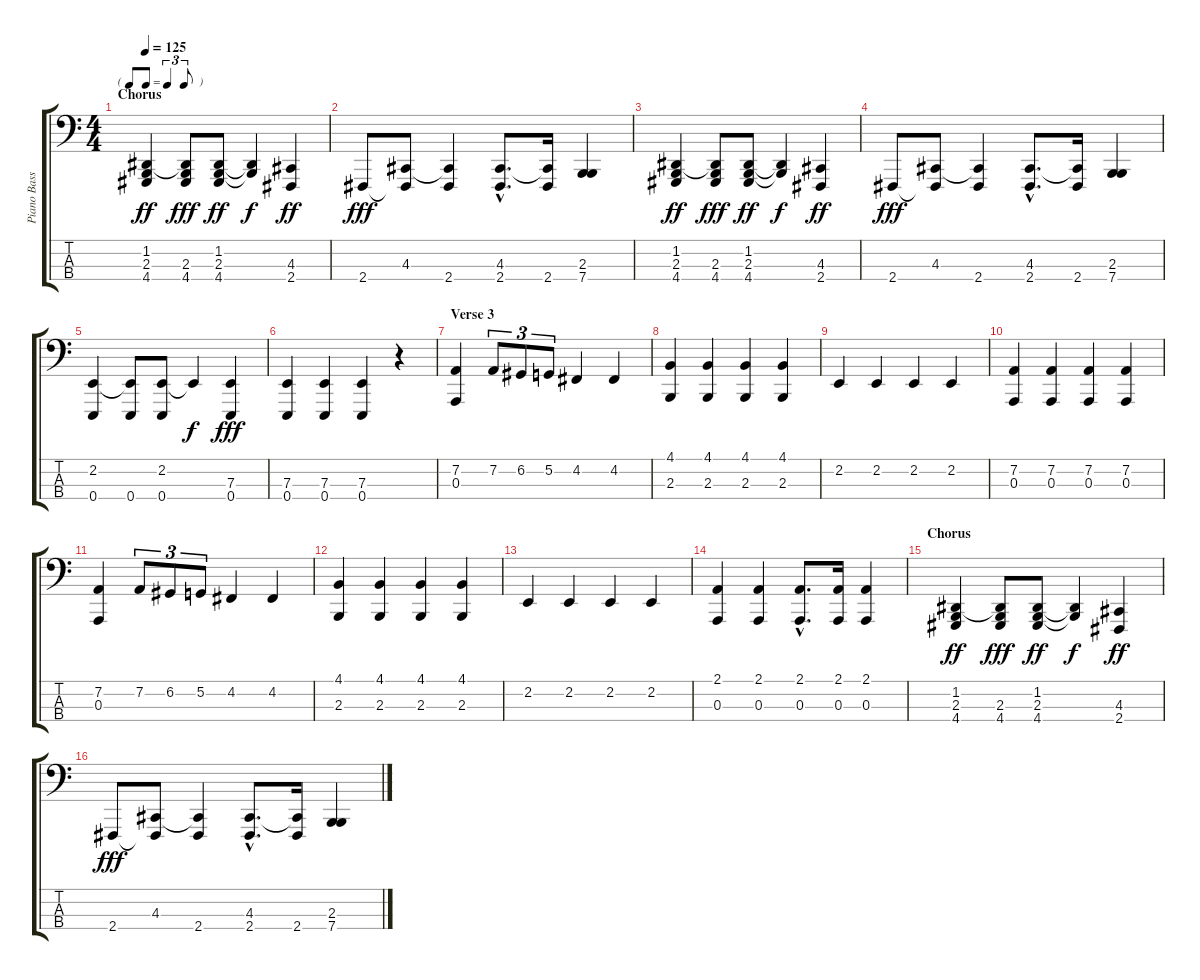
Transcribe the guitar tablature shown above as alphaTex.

\track ("Piano Bass" "Piano Bass") {instrument electricgrandpiano}
\staff {score tabs}
\tuning (G2 D2 A1 E1) {hide}
\ts (4 4)
\tf triplet8th
\section ("" "Chorus")
\tempo 125
\clef f4
\ks c
(1.2 2.3 4.4).4{dy ff} (1.2{t} 2.3 4.4).8{dy fff} (1.2 2.3 4.4).8{dy ff} (1.2{t} 2.3{t}).4{dy f} (4.3 2.4).4{dy ff} |
2.4.8{dy fff} (4.3 2.4{t}).8 (4.3{t} 2.4).4 (4.3{hac} 2.4{hac}).8{d} (4.3{t} 2.4).16 (2.3 7.4).4 |
(1.2 2.3 4.4).4{dy ff} (1.2{t} 2.3 4.4).8{dy fff} (1.2 2.3 4.4).8{dy ff} (1.2{t} 2.3{t}).4{dy f} (4.3 2.4).4{dy ff} |
2.4.8{dy fff} (4.3 2.4{t}).8 (4.3{t} 2.4).4 (4.3{hac} 2.4{hac}).8{d} (4.3{t} 2.4).16 (2.3 7.4).4 |
(2.2 0.4).4 (2.2{t} 0.4).8 (2.2 0.4).8 2.2{t}.4{dy f} (7.3 0.4).4{dy fff} |
(7.3 0.4).4 (7.3 0.4).4 (7.3 0.4).4 r.4 |
\section ("" "Verse 3")
(7.2 0.3).4 7.2.8{tu (3 2)} 6.2.8{tu (3 2)} 5.2.8{tu (3 2)} 4.2.4 4.2.4 |
(4.1 2.3).4 (4.1 2.3).4 (4.1 2.3).4 (4.1 2.3).4 |
2.2.4 2.2.4 2.2.4 2.2.4 |
(7.2 0.3).4 (7.2 0.3).4 (7.2 0.3).4 (7.2 0.3).4 |
(7.2 0.3).4 7.2.8{tu (3 2)} 6.2.8{tu (3 2)} 5.2.8{tu (3 2)} 4.2.4 4.2.4 |
(4.1 2.3).4 (4.1 2.3).4 (4.1 2.3).4 (4.1 2.3).4 |
2.2.4 2.2.4 2.2.4 2.2.4 |
(2.1 0.3).4 (2.1 0.3).4 (2.1{hac} 0.3{hac}).8{d} (2.1 0.3).16 (2.1 0.3).4 |
\section ("" "Chorus")
(1.2 2.3 4.4).4{dy ff} (1.2{t} 2.3 4.4).8{dy fff} (1.2 2.3 4.4).8{dy ff} (1.2{t} 2.3{t}).4{dy f} (4.3 2.4).4{dy ff} |
2.4.8{dy fff} (4.3 2.4{t}).8 (4.3{t} 2.4).4 (4.3{hac} 2.4{hac}).8{d} (4.3{t} 2.4).16 (2.3 7.4).4
